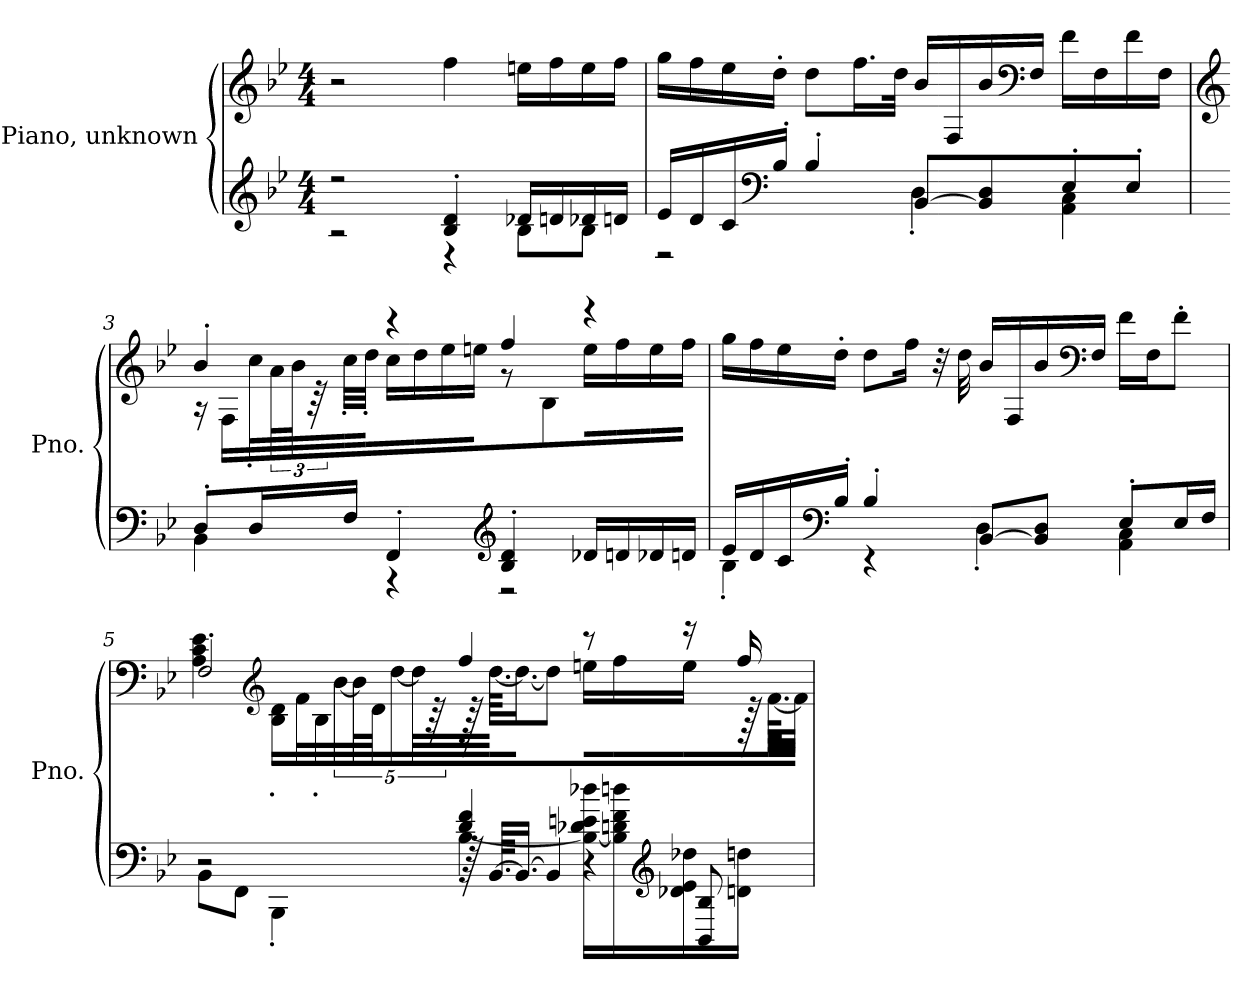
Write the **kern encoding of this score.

**kern	**kern
*part1	*part1
*staff2	*staff1
*I"Piano, unknown	*
*I'Pno.	*
*clefG2	*clefG2
*k[b-e-]	*k[b-e-]
*M4/4	*M4/4
*MM120	*MM120
=1	=1
*^	*
2r	2r	2r
4B-/' 4d/'	4r	4ff\
16d-X/LL	8B-\L	16een\LL
16dn/	.	16ff\
16d-X/	8B-\J	16ee\
16dn/JJ	.	16ff\JJ
=2	=2	=2
16e-/LL	2r	16gg\LL
16d/	.	16ff\
16c/	.	16ee-\
*clefF4	*	*
16B-'/JJ	.	16dd'\JJ
4B-'/	.	8dd\L
.	.	16.ff\L
.	.	32dd\JJk
[8BB-/L	4D'\	16b-/LL
.	.	16F/
8BB-/] 8D/	.	16b-/
*	*	*clefF4
.	.	16F/JJ
8E-'/	4AA\ 4C\	16f\LL
.	.	16F\
8E-'/J	.	16f\
.	.	16F\JJ
!!LO:LB:g=z
=3	=3	=3
*	*	*clefG2
*	*	*^
8D'/L	4BB-\	4b-'/	16r
.	.	.	16F\LL
16D/L	.	.	32cc'\L
.	.	.	96a\L
.	.	.	96b-\JJJJ
.	.	.	96r
16F/JJ	.	.	32cc'\LLL
.	.	.	32dd'\JJJ
4FF'/	4r	4r	16cc\LL
.	.	.	16dd\
.	.	.	16ee-\
.	.	.	16een\JJ
*clefG2	*	*	*
4B-/' 4d/'	2r	4ff/	8r
.	.	.	8B-\
16d-X/LL	.	4r	16ee\LL
16dn/	.	.	16ff\
16d-X/	.	.	16ee\
16dn/JJ	.	.	16ff\JJ
*	*	*v	*v
=4	=4	=4
16e-/LL	4B-'\	16gg\LL
16d/	.	16ff\
16c/	.	16ee-\
*clefF4	*	*
16B-'/JJ	.	16dd'\JJ
4B-'/	4r	8dd\L
.	.	16ff\Jk
.	.	32r
.	.	32dd\
[8BB-/L	4D'\	16b-/LL
.	.	16F/
8BB-/] 8D/J	.	16b-/
*	*	*clefF4
.	.	16F/JJ
8E-'/L	4AA\ 4C\	16f\LL
.	.	16F\J
16E-/L	.	8f'\J
16F/JJ	.	.
!!LO:LB:g=z
=5	=5	=5
*	*^	*^
2r	8BB-\L	2r	2F'/	4A\ 4c\ 4e-\
.	8FF\J	.	.	.
*	*	*	*clefG2	*
.	4BBB-'\	.	.	16B-\' 16d\'LL
.	.	.	.	32f\L
.	.	.	.	32B-'\
.	.	.	.	[40b-\
.	.	.	.	80b-\L]
.	.	.	.	80d\JJ
.	.	.	.	[20dd\
.	.	.	.	80dd\JJkk]
.	.	.	.	80r
4d/ 4f/	[4B-\	128r	4ff/	128r
.	.	[64.BB-/KKLL	.	[64.dd\KKLL
.	.	16.BB-/JJ_	.	16.dd\J_
.	.	4BB-/]	.	8dd\J]
4r	16B-\_ 16d-X\ 16en\ 16dd-X\LL	.	8r	16een\LL
.	16B-\] 16dn\ 16f\ 16ddn\	.	.	16ff\
*clefG2	*	*	*	*
.	16d-X\ 16e\ 16dd-X\	8BB-/ 8B-/	16r	16ee\JJ
.	16dn\ 16ddn\JJ	.	16ff/	128r
.	.	.	.	[64.f\KLLL
.	.	.	.	32f\JJJ]
*v	*v	*v	*	*
*	*v	*v
=	=
*-	*-
